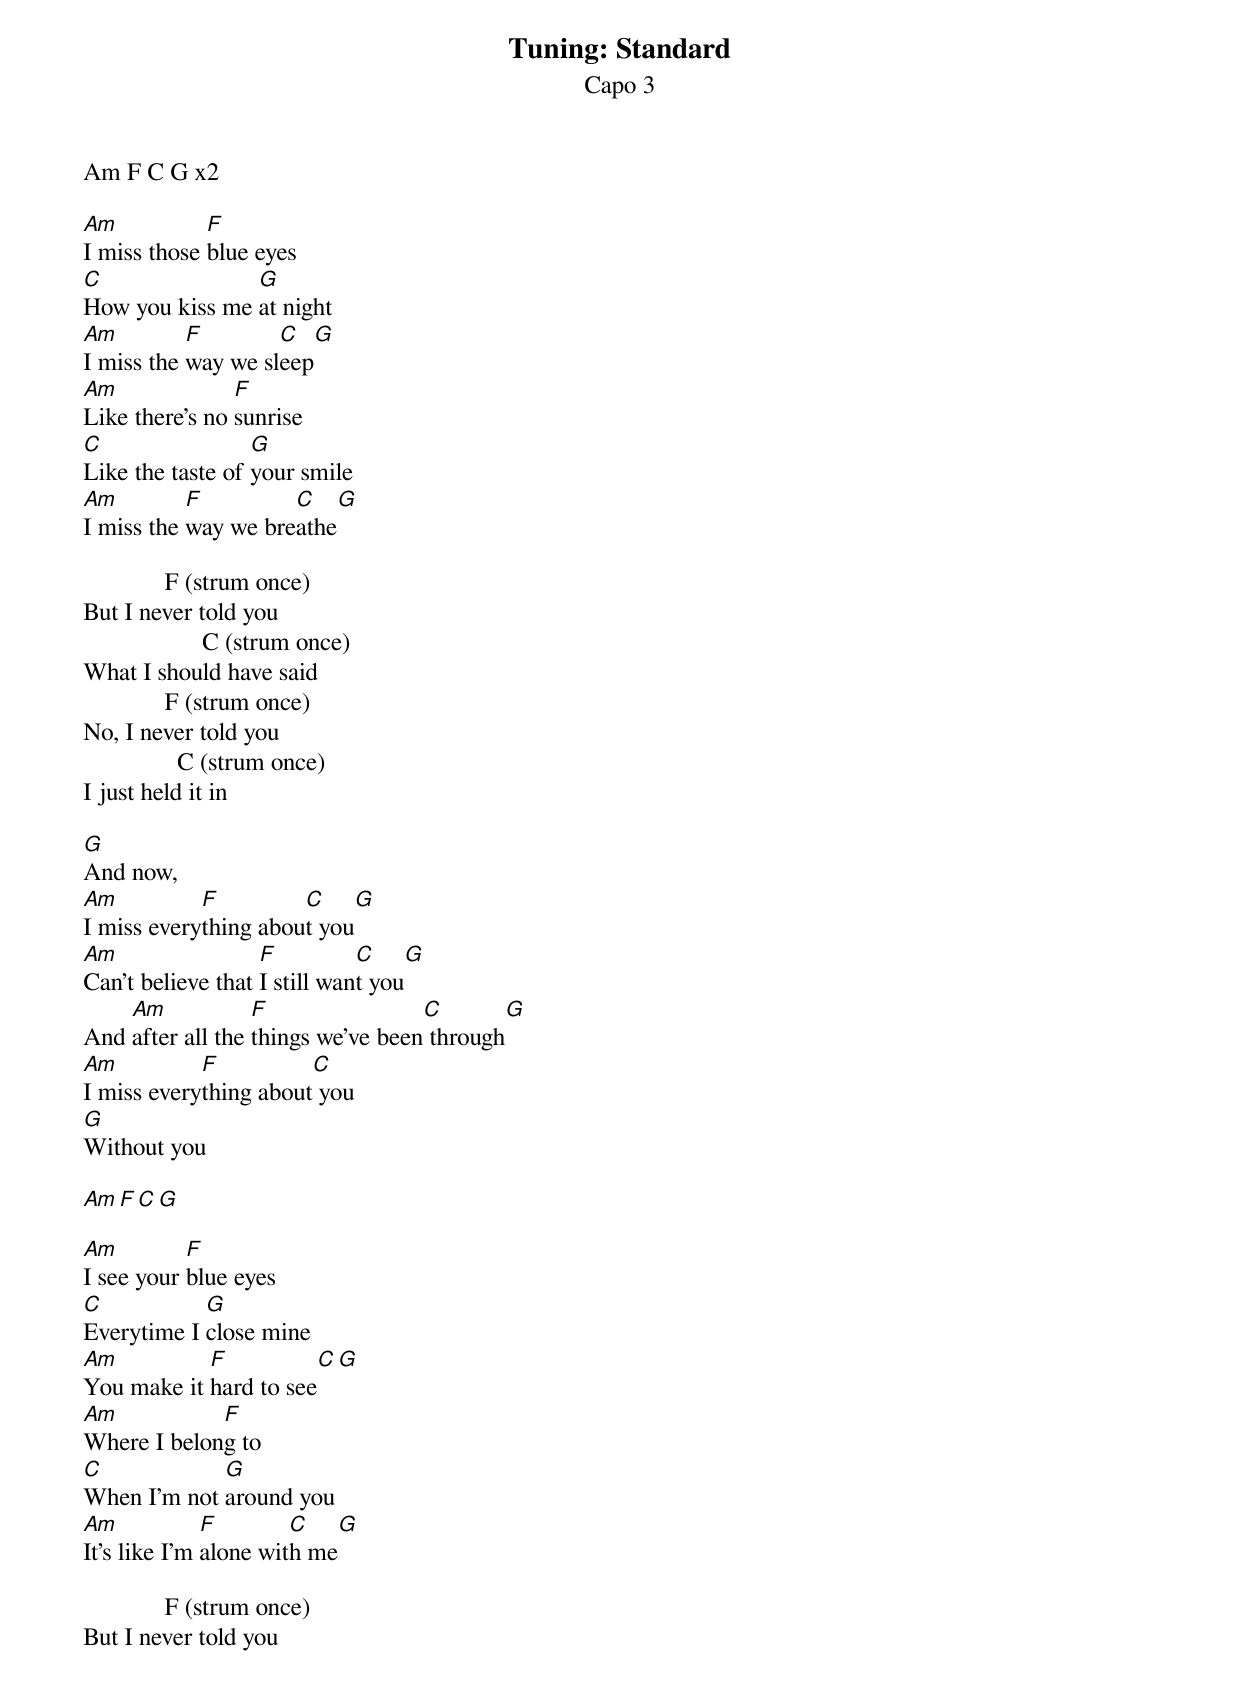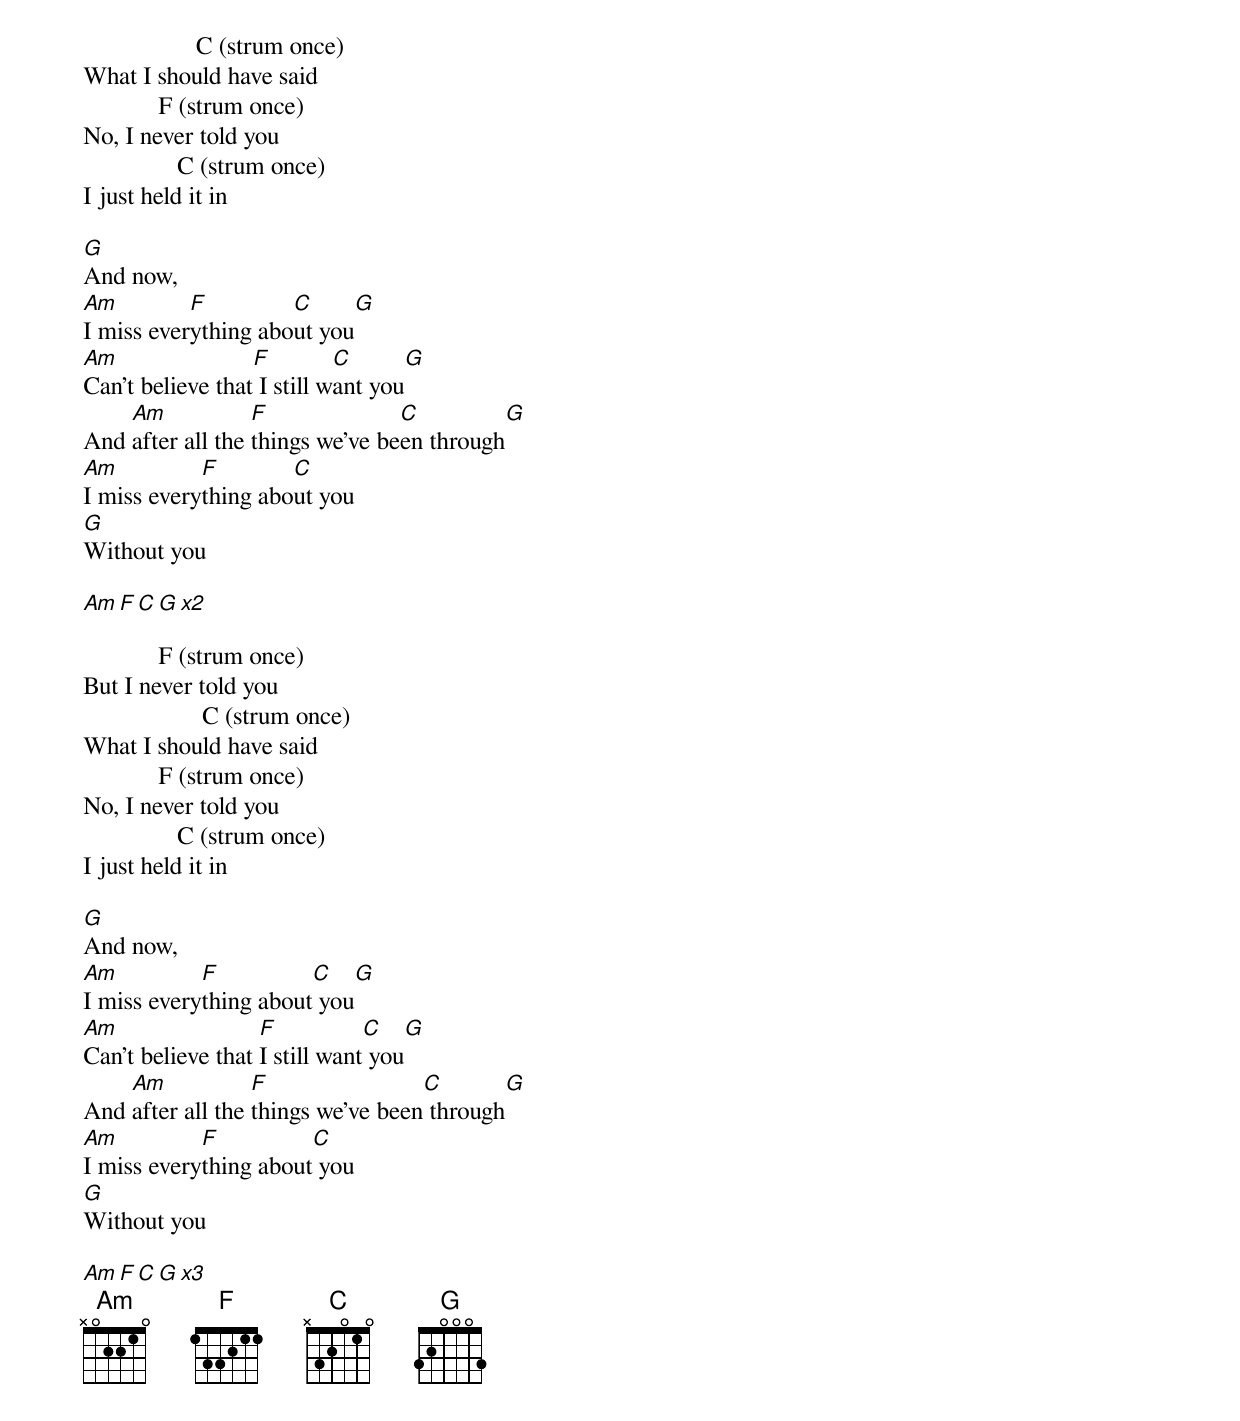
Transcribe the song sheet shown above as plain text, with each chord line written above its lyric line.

Tuning: Standard
Capo 3

Am F C G x2

Am           F
I miss those blue eyes
C               G
How you kiss me at night
Am         F        C  G
I miss the way we sleep
Am              F
Like there's no sunrise
C                 G
Like the taste of your smile
Am         F         C   G
I miss the way we breathe

             F (strum once)
But I never told you
                   C (strum once)
What I should have said
             F (strum once)
No, I never told you
               C (strum once)
I just held it in

G
And now,
Am          F         C    G
I miss everything about you
Am                 F          C    G
Can't believe that I still want you
    Am            F                C       G
And after all the things we've been through
Am          F          C
I miss everything about you
G
Without you

Am F C G

Am         F
I see your blue eyes
C           G
Everytime I close mine
Am          F          C  G
You make it hard to see
Am           F
Where I belong to
C            G
When I'm not around you
Am            F        C   G
It's like I'm alone with me

             F (strum once)
But I never told you
                  C (strum once)
What I should have said
            F (strum once)
No, I never told you
               C (strum once)
I just held it in

G
And now,
Am         F         C     G
I miss everything about you
Am                F         C       G
Can't believe that I still want you
    Am            F              C          G
And after all the things we've been through
Am          F        C
I miss everything about you
G
Without you

Am F C G x2

            F (strum once)
But I never told you
                   C (strum once)
What I should have said
            F (strum once)
No, I never told you
               C (strum once)
I just held it in

G
And now,
Am          F          C    G
I miss everything about you
Am                 F           C    G
Can't believe that I still want you
    Am            F                C       G
And after all the things we've been through
Am          F          C
I miss everything about you
G
Without you

Am F C G x3
